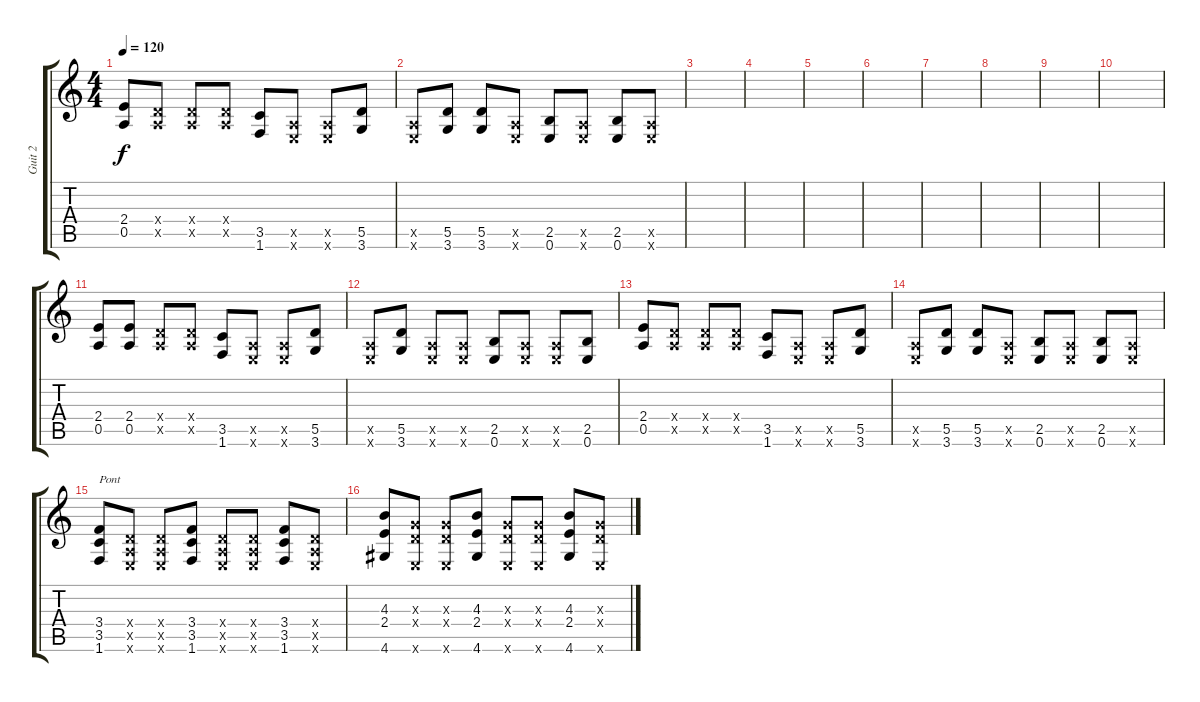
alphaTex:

\track ("Guit 2" "Guit 2") {instrument electricguitarmuted}
\staff {score tabs}
\tuning (E4 B3 G3 D3 A2 E2) {hide}
\ts (4 4)
\tempo 120
\clef g2
\ks c
(2.4 0.5).8{dy f} (0.4{x} 0.5{x}).8 (0.4{x} 0.5{x}).8 (0.4{x} 0.5{x}).8 (3.5 1.6).8 (0.5{x} 0.6{x}).8 (0.5{x} 0.6{x}).8 (5.5 3.6).8 |
(0.5{x} 0.6{x}).8 (5.5 3.6).8 (5.5 3.6).8 (0.5{x} 0.6{x}).8 (2.5 0.6).8 (0.5{x} 0.6{x}).8 (2.5 0.6).8 (0.5{x} 0.6{x}).8 |
|
|
|
|
|
|
|
|
(2.4 0.5).8 (2.4 0.5).8 (0.4{x} 0.5{x}).8 (0.4{x} 0.5{x}).8 (3.5 1.6).8 (0.5{x} 0.6{x}).8 (0.5{x} 0.6{x}).8 (5.5 3.6).8 |
(0.5{x} 0.6{x}).8 (5.5 3.6).8 (0.5{x} 0.6{x}).8 (0.5{x} 0.6{x}).8 (2.5 0.6).8 (0.5{x} 0.6{x}).8 (0.5{x} 0.6{x}).8 (2.5 0.6).8 |
(2.4 0.5).8 (0.4{x} 0.5{x}).8 (0.4{x} 0.5{x}).8 (0.4{x} 0.5{x}).8 (3.5 1.6).8 (0.5{x} 0.6{x}).8 (0.5{x} 0.6{x}).8 (5.5 3.6).8 |
(0.5{x} 0.6{x}).8 (5.5 3.6).8 (5.5 3.6).8 (0.5{x} 0.6{x}).8 (2.5 0.6).8 (0.5{x} 0.6{x}).8 (2.5 0.6).8 (0.5{x} 0.6{x}).8 |
(3.4 3.5 1.6).8{txt "Pont"} (0.4{x} 0.5{x} 0.6{x}).8 (0.4{x} 0.5{x} 0.6{x}).8 (3.4 3.5 1.6).8 (0.4{x} 0.5{x} 0.6{x}).8 (0.4{x} 0.5{x} 0.6{x}).8 (3.4 3.5 1.6).8 (0.4{x} 0.5{x} 0.6{x}).8 |
(4.3 2.4 4.6).8 (0.3{x} 0.4{x} 0.6{x}).8 (0.3{x} 0.4{x} 0.6{x}).8 (4.3 2.4 4.6).8 (0.3{x} 0.4{x} 0.6{x}).8 (0.3{x} 0.4{x} 0.6{x}).8 (4.3 2.4 4.6).8 (0.3{x} 0.4{x} 0.6{x}).8
